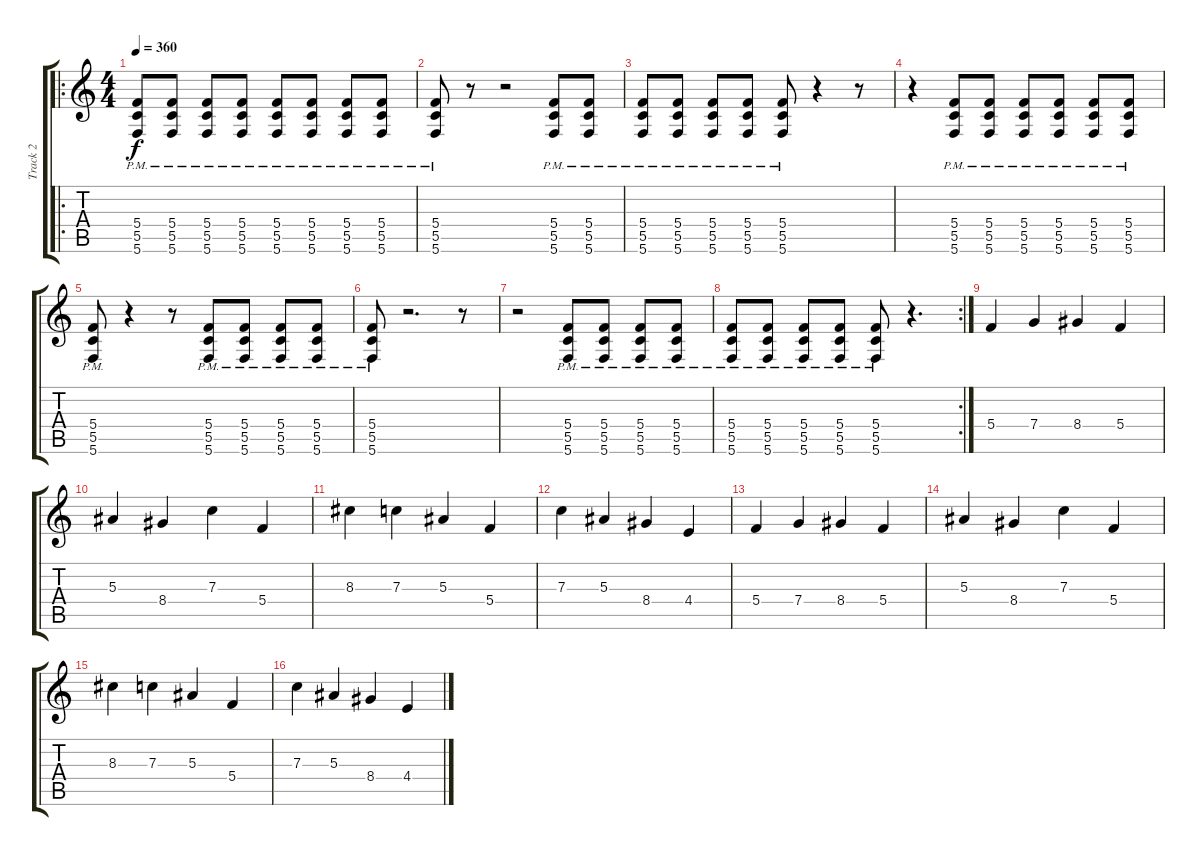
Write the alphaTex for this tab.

\track ("Track 2" "Track 2") {instrument overdrivenguitar}
\staff {score tabs}
\tuning (D4 A3 F3 C3 G2 C2) {hide}
\ro
\ts (4 4)
\tempo 360
\clef g2
\ks c
(5.4{pm} 5.5{pm} 5.6{pm}).8{dy f} (5.4{pm} 5.5{pm} 5.6{pm}).8 (5.4{pm} 5.5{pm} 5.6{pm}).8 (5.4{pm} 5.5{pm} 5.6{pm}).8 (5.4{pm} 5.5{pm} 5.6{pm}).8 (5.4{pm} 5.5{pm} 5.6{pm}).8 (5.4{pm} 5.5{pm} 5.6{pm}).8 (5.4{pm} 5.5{pm} 5.6{pm}).8 |
(5.4{pm} 5.5{pm} 5.6{pm}).8 r.8 r.2 (5.4{pm} 5.5{pm} 5.6{pm}).8 (5.4{pm} 5.5{pm} 5.6{pm}).8 |
(5.4{pm} 5.5{pm} 5.6{pm}).8 (5.4{pm} 5.5{pm} 5.6{pm}).8 (5.4{pm} 5.5{pm} 5.6{pm}).8 (5.4{pm} 5.5{pm} 5.6{pm}).8 (5.4{pm} 5.5{pm} 5.6{pm}).8 r.4 r.8 |
r.4 (5.4{pm} 5.5{pm} 5.6{pm}).8 (5.4{pm} 5.5{pm} 5.6{pm}).8 (5.4{pm} 5.5{pm} 5.6{pm}).8 (5.4{pm} 5.5{pm} 5.6{pm}).8 (5.4{pm} 5.5{pm} 5.6{pm}).8 (5.4{pm} 5.5{pm} 5.6{pm}).8 |
(5.4{pm} 5.5{pm} 5.6{pm}).8 r.4 r.8 (5.4{pm} 5.5{pm} 5.6{pm}).8 (5.4{pm} 5.5{pm} 5.6{pm}).8 (5.4{pm} 5.5{pm} 5.6{pm}).8 (5.4{pm} 5.5{pm} 5.6{pm}).8 |
(5.4{pm} 5.5{pm} 5.6{pm}).8 r.2{d} r.8 |
r.2 (5.4{pm} 5.5{pm} 5.6{pm}).8 (5.4{pm} 5.5{pm} 5.6{pm}).8 (5.4{pm} 5.5{pm} 5.6{pm}).8 (5.4{pm} 5.5{pm} 5.6{pm}).8 |
\rc 2
(5.4{pm} 5.5{pm} 5.6{pm}).8 (5.4{pm} 5.5{pm} 5.6{pm}).8 (5.4{pm} 5.5{pm} 5.6{pm}).8 (5.4{pm} 5.5{pm} 5.6{pm}).8 (5.4{pm} 5.5{pm} 5.6{pm}).8 r.4{d} |
5.4.4 7.4.4 8.4.4 5.4.4 |
5.3.4 8.4.4 7.3.4 5.4.4 |
8.3.4 7.3.4 5.3.4 5.4.4 |
7.3.4 5.3.4 8.4.4 4.4.4 |
5.4.4 7.4.4 8.4.4 5.4.4 |
5.3.4 8.4.4 7.3.4 5.4.4 |
8.3.4 7.3.4 5.3.4 5.4.4 |
7.3.4 5.3.4 8.4.4 4.4.4
